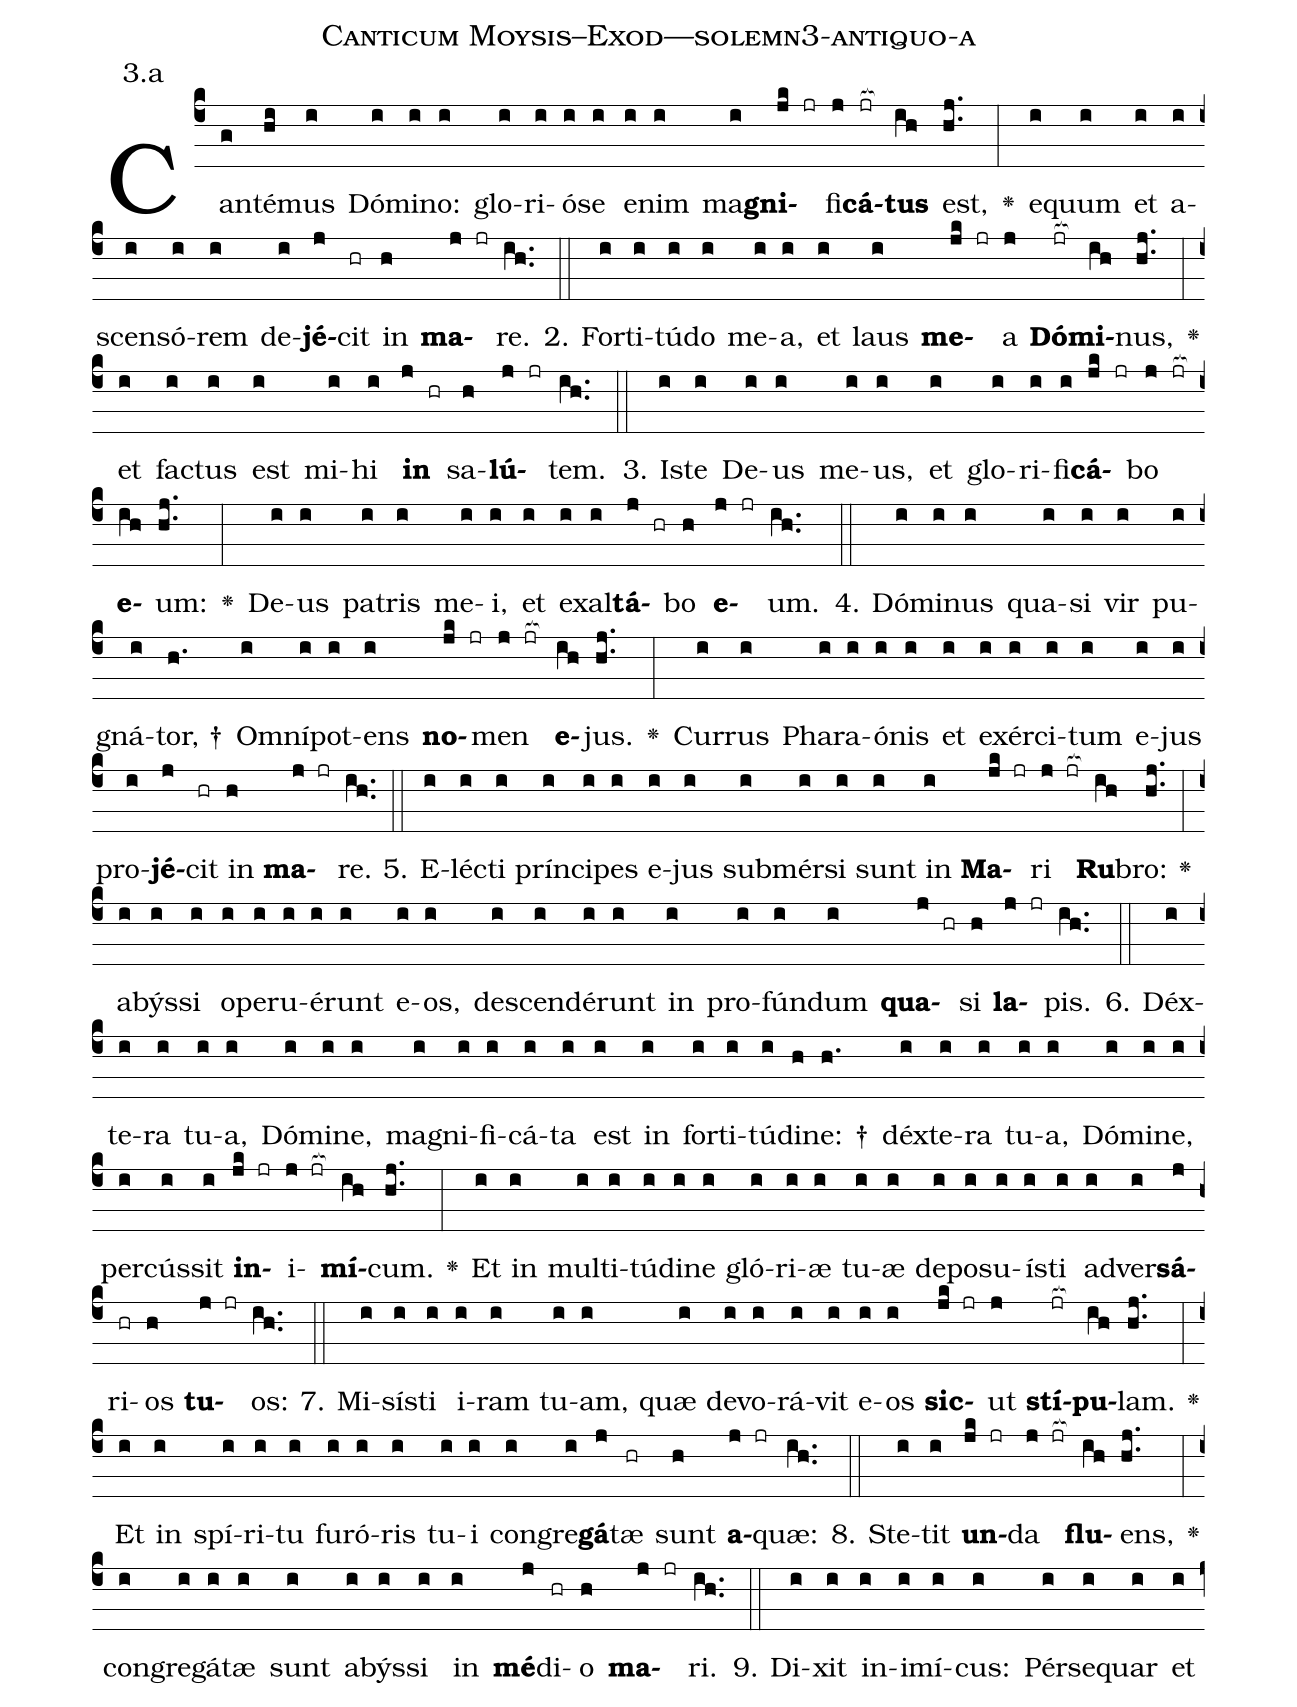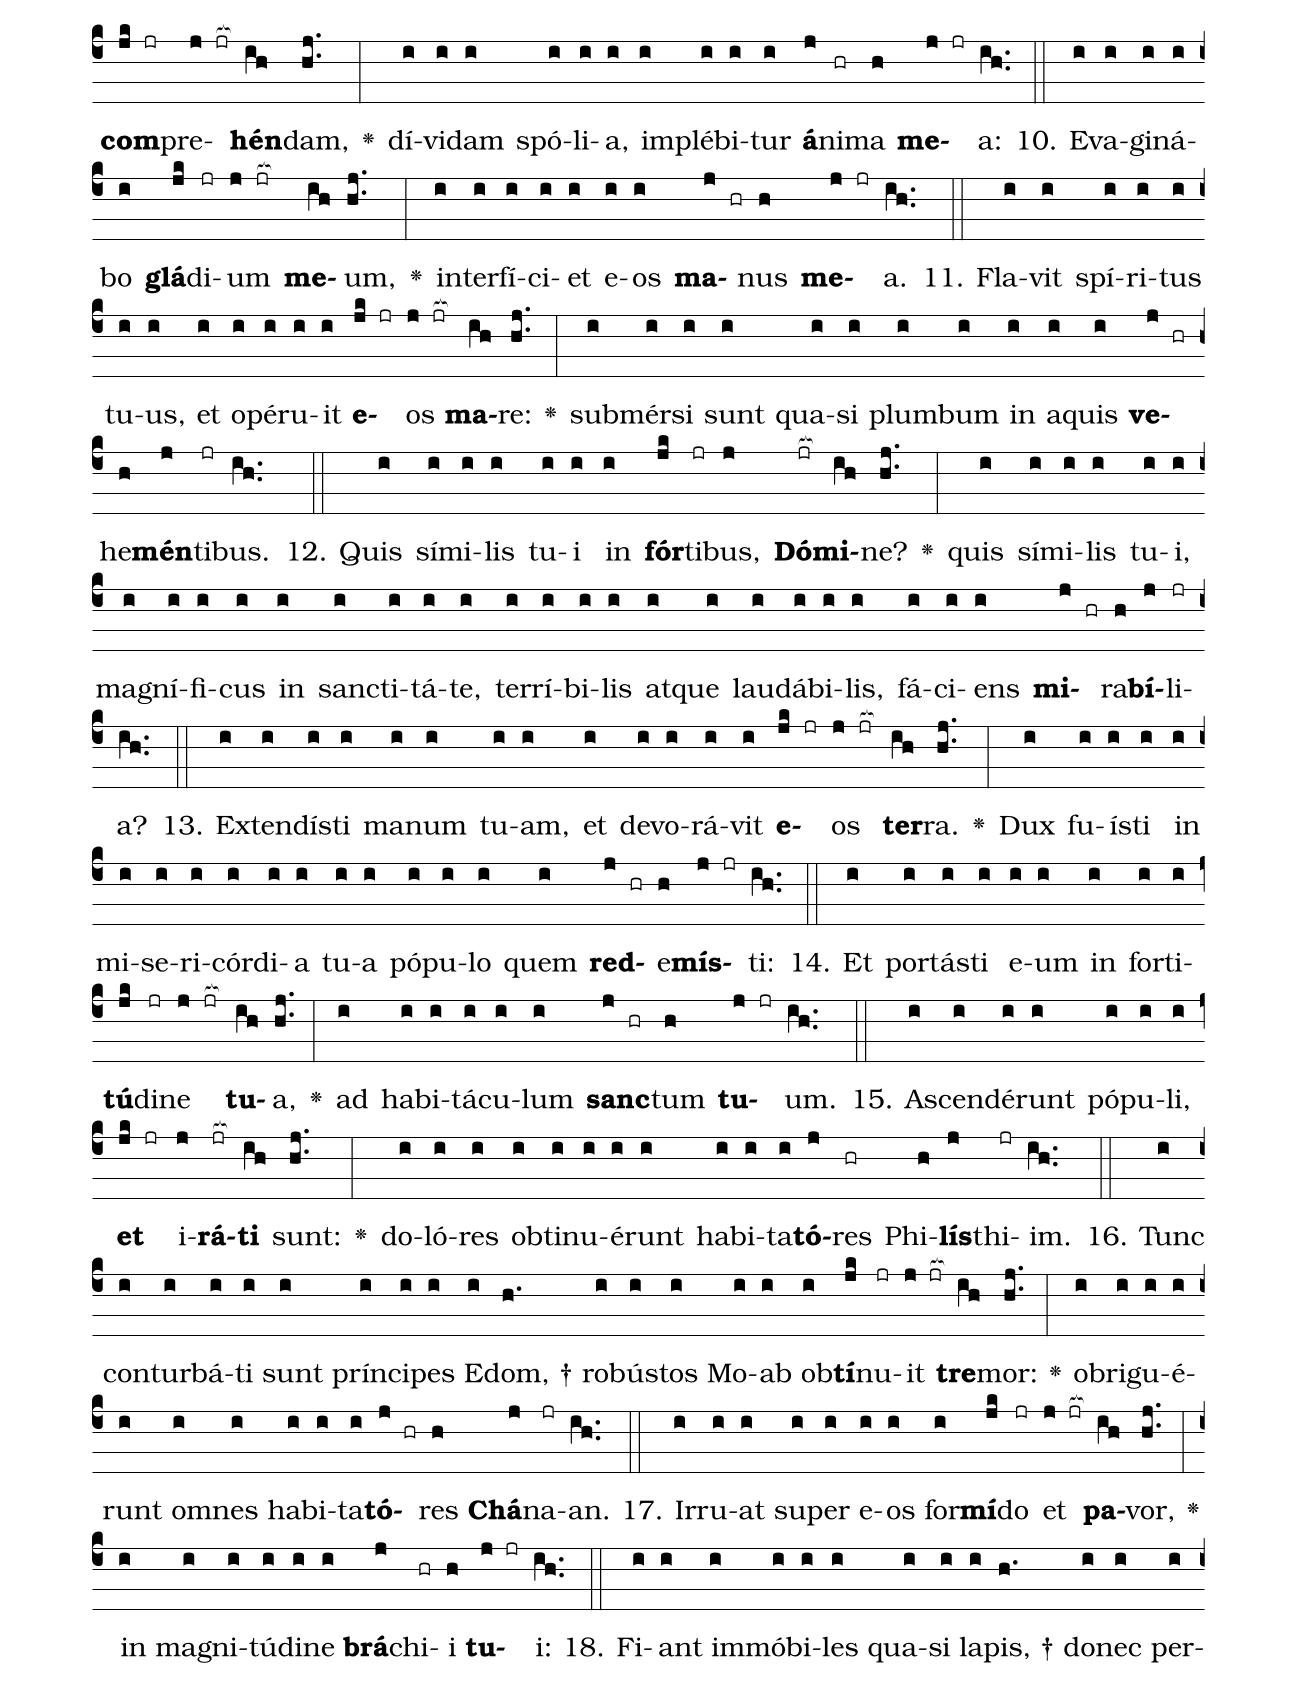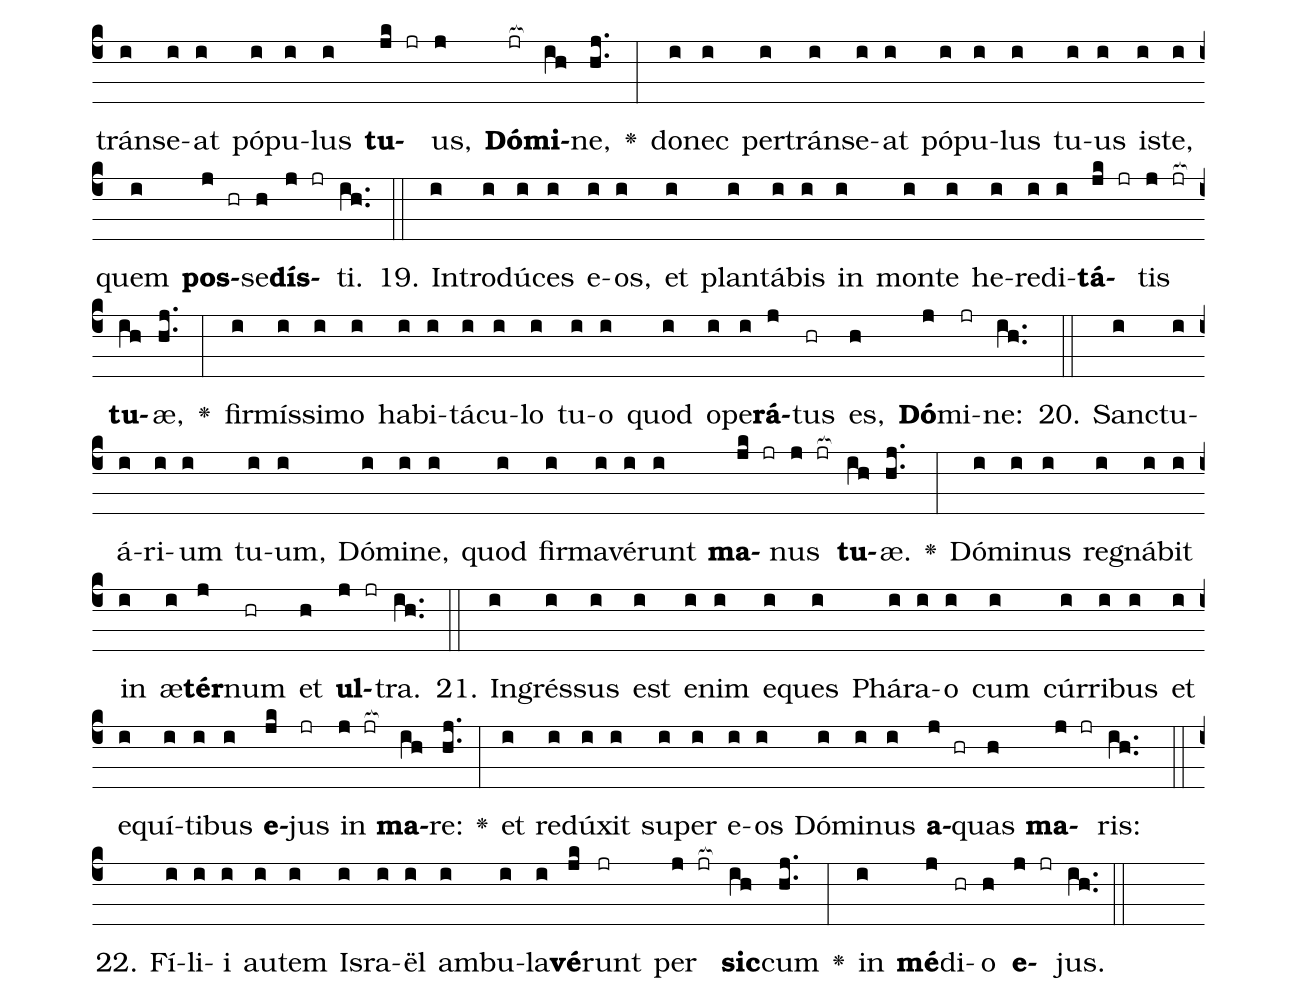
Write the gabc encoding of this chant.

name: Canticum Moysis--Exod---solemn3-antiquo-a;
annotation: 3.a;
%%
(c4)Can(g)té(hi)mus(i) Dó(i)mi(i)no:(i) glo(i)ri(i)ó(i)se(i) e(i)nim(i) ma(i)<b>gni</b>(jk jr)fi(j)<b>cá</b>(jr[ocb:1{])<b>tus</b>(ih[ocb:0}]) est,(hj..) <v>\greheightstar</v>(:) e(i)quum(i) et(i) a(i)scen(i)só(i)rem(i) de(i)<b>jé</b>(j)cit(hr) in(h) <b>ma</b>(j jr)re.(ih..) (::)
2. For(i)ti(i)tú(i)do(i) me(i)a,(i) et(i) laus(i) <b>me</b>(jk jr)a(j) <b>Dó</b>(jr[ocb:1{])<b>mi</b>(ih[ocb:0}])nus,(hj..) <v>\greheightstar</v>(:) et(i) fac(i)tus(i) est(i) mi(i)hi(i) <b>in</b>(j hr) sa(h)<b>lú</b>(j jr)tem.(ih..) (::)
3. Is(i)te(i) De(i)us(i) me(i)us,(i) et(i) glo(i)ri(i)fi(i)<b>cá</b>(jk jr)bo(j jr[ocb:1{]) <b>e</b>(ih[ocb:0}])um:(hj..) <v>\greheightstar</v>(:) De(i)us(i) pa(i)tris(i) me(i)i,(i) et(i) ex(i)al(i)<b>tá</b>(j hr)bo(h) <b>e</b>(j jr)um.(ih..) (::)
4. Dó(i)mi(i)nus(i) qua(i)si(i) vir(i) pu(i)gná(i)tor, †(h.) Om(i)ní(i)pot(i)ens(i) <b>no</b>(jk jr)men(j jr[ocb:1{]) <b>e</b>(ih[ocb:0}])jus.(hj..) <v>\greheightstar</v>(:) Cur(i)rus(i) Pha(i)ra(i)ó(i)nis(i) et(i) ex(i)ér(i)ci(i)tum(i) e(i)jus(i) pro(i)<b>jé</b>(j)cit(hr) in(h) <b>ma</b>(j jr)re.(ih..) (::)
5. E(i)léc(i)ti(i) prín(i)ci(i)pes(i) e(i)jus(i) sub(i)mér(i)si(i) sunt(i) in(i) <b>Ma</b>(jk jr)ri(j jr[ocb:1{]) <b>Ru</b>(ih[ocb:0}])bro:(hj..) <v>\greheightstar</v>(:) a(i)býs(i)si(i) o(i)pe(i)ru(i)é(i)runt(i) e(i)os,(i) de(i)scen(i)dé(i)runt(i) in(i) pro(i)fún(i)dum(i) <b>qua</b>(j hr)si(h) <b>la</b>(j jr)pis.(ih..) (::)
6. Déx(i)te(i)ra(i) tu(i)a,(i) Dó(i)mi(i)ne,(i) ma(i)gni(i)fi(i)cá(i)ta(i) est(i) in(i) for(i)ti(i)tú(i)di(h)ne: †(h.) déx(i)te(i)ra(i) tu(i)a,(i) Dó(i)mi(i)ne,(i) per(i)cús(i)sit(i) <b>in</b>(jk jr)i(j jr[ocb:1{])<b>mí</b>(ih[ocb:0}])cum.(hj..) <v>\greheightstar</v>(:) Et(i) in(i) mul(i)ti(i)tú(i)di(i)ne(i) gló(i)ri(i)æ(i) tu(i)æ(i) de(i)po(i)su(i)ís(i)ti(i) ad(i)ver(i)<b>sá</b>(j)ri(hr)os(h) <b>tu</b>(j jr)os:(ih..) (::)
7. Mi(i)sís(i)ti(i) i(i)ram(i) tu(i)am,(i) quæ(i) de(i)vo(i)rá(i)vit(i) e(i)os(i) <b>sic</b>(jk jr)ut(j) <b>stí</b>(jr[ocb:1{])<b>pu</b>(ih[ocb:0}])lam.(hj..) <v>\greheightstar</v>(:) Et(i) in(i) spí(i)ri(i)tu(i) fu(i)ró(i)ris(i) tu(i)i(i) con(i)gre(i)<b>gá</b>(j)tæ(hr) sunt(h) <b>a</b>(j jr)quæ:(ih..) (::)
8. Ste(i)tit(i) <b>un</b>(jk jr)da(j jr[ocb:1{]) <b>flu</b>(ih[ocb:0}])ens,(hj..) <v>\greheightstar</v>(:) con(i)gre(i)gá(i)tæ(i) sunt(i) a(i)býs(i)si(i) in(i) <b>mé</b>(j)di(hr)o(h) <b>ma</b>(j jr)ri.(ih..) (::)
9. Di(i)xit(i) in(i)i(i)mí(i)cus:(i) Pér(i)se(i)quar(i) et(i) <b>com</b>(jk jr)pre(j jr[ocb:1{])<b>hén</b>(ih[ocb:0}])dam,(hj..) <v>\greheightstar</v>(:) dí(i)vi(i)dam(i) spó(i)li(i)a,(i) im(i)plé(i)bi(i)tur(i) <b>á</b>(j)ni(hr)ma(h) <b>me</b>(j jr)a:(ih..) (::)
10. E(i)va(i)gi(i)ná(i)bo(i) <b>glá</b>(jk)di(jr)um(j jr[ocb:1{]) <b>me</b>(ih[ocb:0}])um,(hj..) <v>\greheightstar</v>(:) in(i)ter(i)fí(i)ci(i)et(i) e(i)os(i) <b>ma</b>(j hr)nus(h) <b>me</b>(j jr)a.(ih..) (::)
11. Fla(i)vit(i) spí(i)ri(i)tus(i) tu(i)us,(i) et(i) o(i)pé(i)ru(i)it(i) <b>e</b>(jk jr)os(j jr[ocb:1{]) <b>ma</b>(ih[ocb:0}])re:(hj..) <v>\greheightstar</v>(:) sub(i)mér(i)si(i) sunt(i) qua(i)si(i) plum(i)bum(i) in(i) a(i)quis(i) <b>ve</b>(j hr)he(h)<b>mén</b>(j)ti(jr)bus.(ih..) (::)
12. Quis(i) sí(i)mi(i)lis(i) tu(i)i(i) in(i) <b>fór</b>(jk)ti(jr)bus,(j) <b>Dó</b>(jr[ocb:1{])<b>mi</b>(ih[ocb:0}])ne?(hj..) <v>\greheightstar</v>(:) quis(i) sí(i)mi(i)lis(i) tu(i)i,(i) ma(i)gní(i)fi(i)cus(i) in(i) sanc(i)ti(i)tá(i)te,(i) ter(i)rí(i)bi(i)lis(i) at(i)que(i) lau(i)dá(i)bi(i)lis,(i) fá(i)ci(i)ens(i) <b>mi</b>(j hr)ra(h)<b>bí</b>(j)li(jr)a?(ih..) (::)
13. Ex(i)ten(i)dís(i)ti(i) ma(i)num(i) tu(i)am,(i) et(i) de(i)vo(i)rá(i)vit(i) <b>e</b>(jk jr)os(j jr[ocb:1{]) <b>ter</b>(ih[ocb:0}])ra.(hj..) <v>\greheightstar</v>(:) Dux(i) fu(i)ís(i)ti(i) in(i) mi(i)se(i)ri(i)cór(i)di(i)a(i) tu(i)a(i) pó(i)pu(i)lo(i) quem(i) <b>red</b>(j hr)e(h)<b>mís</b>(j jr)ti:(ih..) (::)
14. Et(i) por(i)tás(i)ti(i) e(i)um(i) in(i) for(i)ti(i)<b>tú</b>(jk)di(jr)ne(j jr[ocb:1{]) <b>tu</b>(ih[ocb:0}])a,(hj..) <v>\greheightstar</v>(:) ad(i) ha(i)bi(i)tá(i)cu(i)lum(i) <b>sanc</b>(j hr)tum(h) <b>tu</b>(j jr)um.(ih..) (::)
15. A(i)scen(i)dé(i)runt(i) pó(i)pu(i)li,(i) <b>et</b>(jk jr) i(j)<b>rá</b>(jr[ocb:1{])<b>ti</b>(ih[ocb:0}]) sunt:(hj..) <v>\greheightstar</v>(:) do(i)ló(i)res(i) ob(i)ti(i)nu(i)é(i)runt(i) ha(i)bi(i)ta(i)<b>tó</b>(j)res(hr) Phi(h)<b>lís</b>(j)thi(jr)im.(ih..) (::)
16. Tunc(i) con(i)tur(i)bá(i)ti(i) sunt(i) prín(i)ci(i)pes(i) E(i)dom, †(h.) ro(i)bús(i)tos(i) Mo(i)ab(i) ob(i)<b>tí</b>(jk)nu(jr)it(j jr[ocb:1{]) <b>tre</b>(ih[ocb:0}])mor:(hj..) <v>\greheightstar</v>(:) ob(i)ri(i)gu(i)é(i)runt(i) om(i)nes(i) ha(i)bi(i)ta(i)<b>tó</b>(j hr)res(h) <b>Chá</b>(j)na(jr)an.(ih..) (::)
17. Ir(i)ru(i)at(i) su(i)per(i) e(i)os(i) for(i)<b>mí</b>(jk)do(jr) et(j jr[ocb:1{]) <b>pa</b>(ih[ocb:0}])vor,(hj..) <v>\greheightstar</v>(:) in(i) ma(i)gni(i)tú(i)di(i)ne(i) <b>brá</b>(j)chi(hr)i(h) <b>tu</b>(j jr)i:(ih..) (::)
18. Fi(i)ant(i) im(i)mó(i)bi(i)les(i) qua(i)si(i) la(i)pis, †(h.) do(i)nec(i) per(i)tráns(i)e(i)at(i) pó(i)pu(i)lus(i) <b>tu</b>(jk jr)us,(j) <b>Dó</b>(jr[ocb:1{])<b>mi</b>(ih[ocb:0}])ne,(hj..) <v>\greheightstar</v>(:) do(i)nec(i) per(i)tráns(i)e(i)at(i) pó(i)pu(i)lus(i) tu(i)us(i) is(i)te,(i) quem(i) <b>pos</b>(j hr)se(h)<b>dís</b>(j jr)ti.(ih..) (::)
19. In(i)tro(i)dú(i)ces(i) e(i)os,(i) et(i) plan(i)tá(i)bis(i) in(i) mon(i)te(i) he(i)re(i)di(i)<b>tá</b>(jk jr)tis(j jr[ocb:1{]) <b>tu</b>(ih[ocb:0}])æ,(hj..) <v>\greheightstar</v>(:) fir(i)mís(i)si(i)mo(i) ha(i)bi(i)tá(i)cu(i)lo(i) tu(i)o(i) quod(i) o(i)pe(i)<b>rá</b>(j)tus(hr) es,(h) <b>Dó</b>(j)mi(jr)ne:(ih..) (::)
20. Sanc(i)tu(i)á(i)ri(i)um(i) tu(i)um,(i) Dó(i)mi(i)ne,(i) quod(i) fir(i)ma(i)vé(i)runt(i) <b>ma</b>(jk jr)nus(j jr[ocb:1{]) <b>tu</b>(ih[ocb:0}])æ.(hj..) <v>\greheightstar</v>(:) Dó(i)mi(i)nus(i) re(i)gná(i)bit(i) in(i) æ(i)<b>tér</b>(j)num(hr) et(h) <b>ul</b>(j jr)tra.(ih..) (::)
21. In(i)grés(i)sus(i) est(i) e(i)nim(i) e(i)ques(i) Phá(i)ra(i)o(i) cum(i) cúr(i)ri(i)bus(i) et(i) e(i)quí(i)ti(i)bus(i) <b>e</b>(jk)jus(jr) in(j jr[ocb:1{]) <b>ma</b>(ih[ocb:0}])re:(hj..) <v>\greheightstar</v>(:) et(i) re(i)dú(i)xit(i) su(i)per(i) e(i)os(i) Dó(i)mi(i)nus(i) <b>a</b>(j hr)quas(h) <b>ma</b>(j jr)ris:(ih..) (::)
22. Fí(i)li(i)i(i) au(i)tem(i) Is(i)ra(i)ël(i) am(i)bu(i)la(i)<b>vé</b>(jk)runt(jr) per(j jr[ocb:1{]) <b>sic</b>(ih[ocb:0}])cum(hj..) <v>\greheightstar</v>(:) in(i) <b>mé</b>(j)di(hr)o(h) <b>e</b>(j jr)jus.(ih..) (::)
